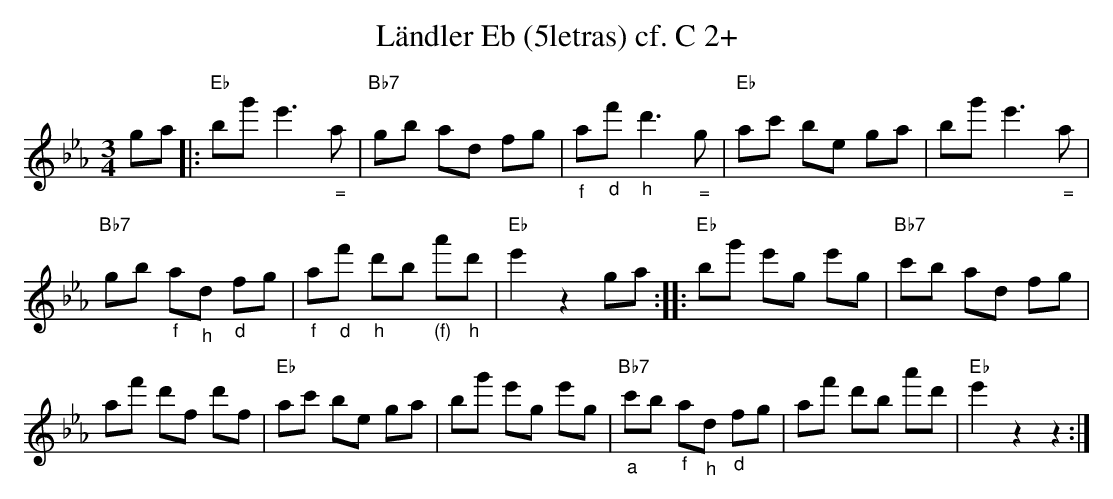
X:1
T:L\"andler Eb (5letras) cf. C 2+
M:3/4
L:1/8
K:Ebmaj%%MIDI gchordon
ga |: "Eb"bg'e'3"_ ="a | "Bb7"gb ad fg | "_f"a"_d"f'"_h"d'3"_ ="g | "Eb"ac' be ga | bg'e'3"_ ="a |
"Bb7"gb "_f"a"_h"d "_d"fg | "_f"a"_d"f' "_h"d'b "_(f)"a'"_h"d' | "Eb"e'2z2ga :: "Eb"bg' e'g e'g | "Bb7"c'b ad fg |
af' d'f d'f | "Eb"ac' be ga | bg' e'g e'g | "Bb7""_a"c'b "_f"a"_h"d "_d"fg | af' d'b a'd' | "Eb"e'2z2z2 :|
